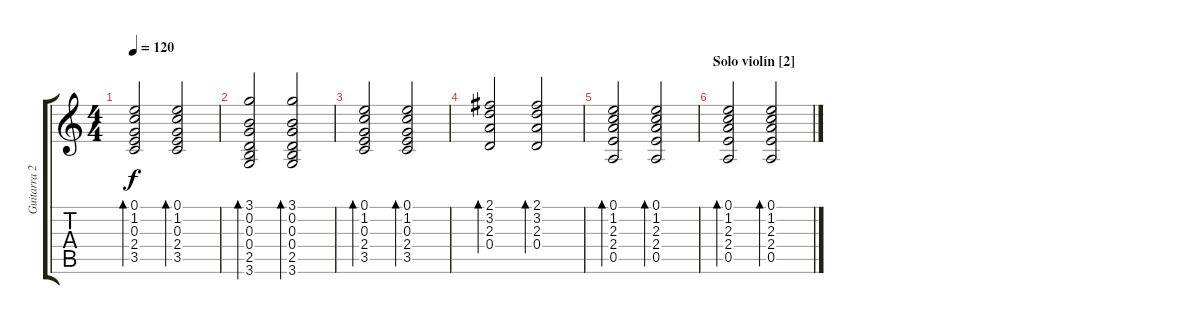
\track ("Guitarra 2" "Guitarra 2") {instrument acousticguitarsteel}
\staff {score tabs}
\tuning (E4 B3 G3 D3 A2 E2) {hide}
\ts (4 4)
\tempo 120
\clef g2
\ks c
(0.1 1.2 0.3 2.4 3.5).2{bd 60 dy f} (0.1 1.2 0.3 2.4 3.5).2{bd 60} |
(3.1 0.2 0.3 0.4 2.5 3.6).2{bd 60} (3.1 0.2 0.3 0.4 2.5 3.6).2{bd 60} |
(0.1 1.2 0.3 2.4 3.5).2{bd 60} (0.1 1.2 0.3 2.4 3.5).2{bd 60} |
(2.1 3.2 2.3 0.4).2{bd 60} (2.1 3.2 2.3 0.4).2{bd 60} |
(0.1 1.2 2.3 2.4 0.5).2{bd 60} (0.1 1.2 2.3 2.4 0.5).2{bd 60} |
\section ("" "Solo violín [2]")
(0.1 1.2 2.3 2.4 0.5).2{bd 60} (0.1 1.2 2.3 2.4 0.5).2{bd 60}
